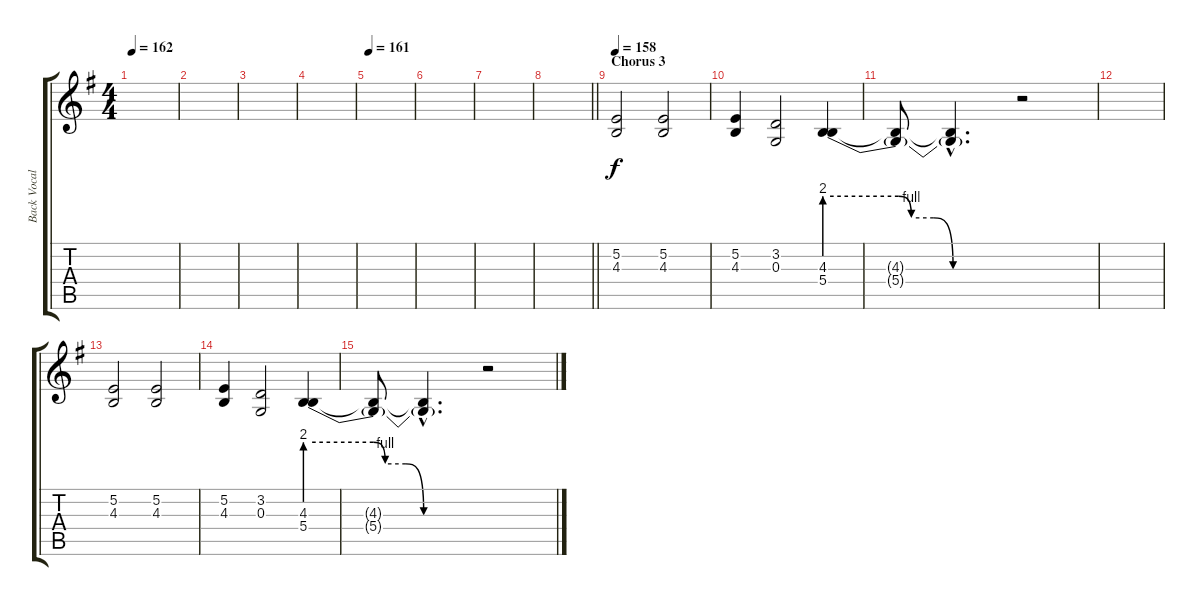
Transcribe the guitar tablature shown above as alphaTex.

\track ("Back Vocals" "Back Vocal") {instrument lead6voice}
\staff {score tabs}
\tuning (E4 B3 G3 D3 A2 E2) {hide}
\ts (4 4)
\tempo 162
\clef g2
\ks g
|
|
|
|
\tempo 161
|
|
|
\barLineRight lightlight
|
\section ("" "Chorus 3")
\tempo 158
(5.2 4.3).2 (5.2 4.3).2 |
(5.2 4.3).4 (3.2 0.3).2 (4.3 5.4{be (custom 0 8 23 8 27 4 34 4 40 0 60 0)}).4 |
(4.3{t} 5.4{t}).8 (4.3{hac t} 5.4{hac t}).4{d} r.2 |
|
(5.2 4.3).2 (5.2 4.3).2 |
(5.2 4.3).4 (3.2 0.3).2 (4.3 5.4{be (custom 0 8 23 8 27 4 34 4 40 0 60 0)}).4 |
(4.3{t} 5.4{t}).8 (4.3{hac t} 5.4{hac t}).4{d} r.2
